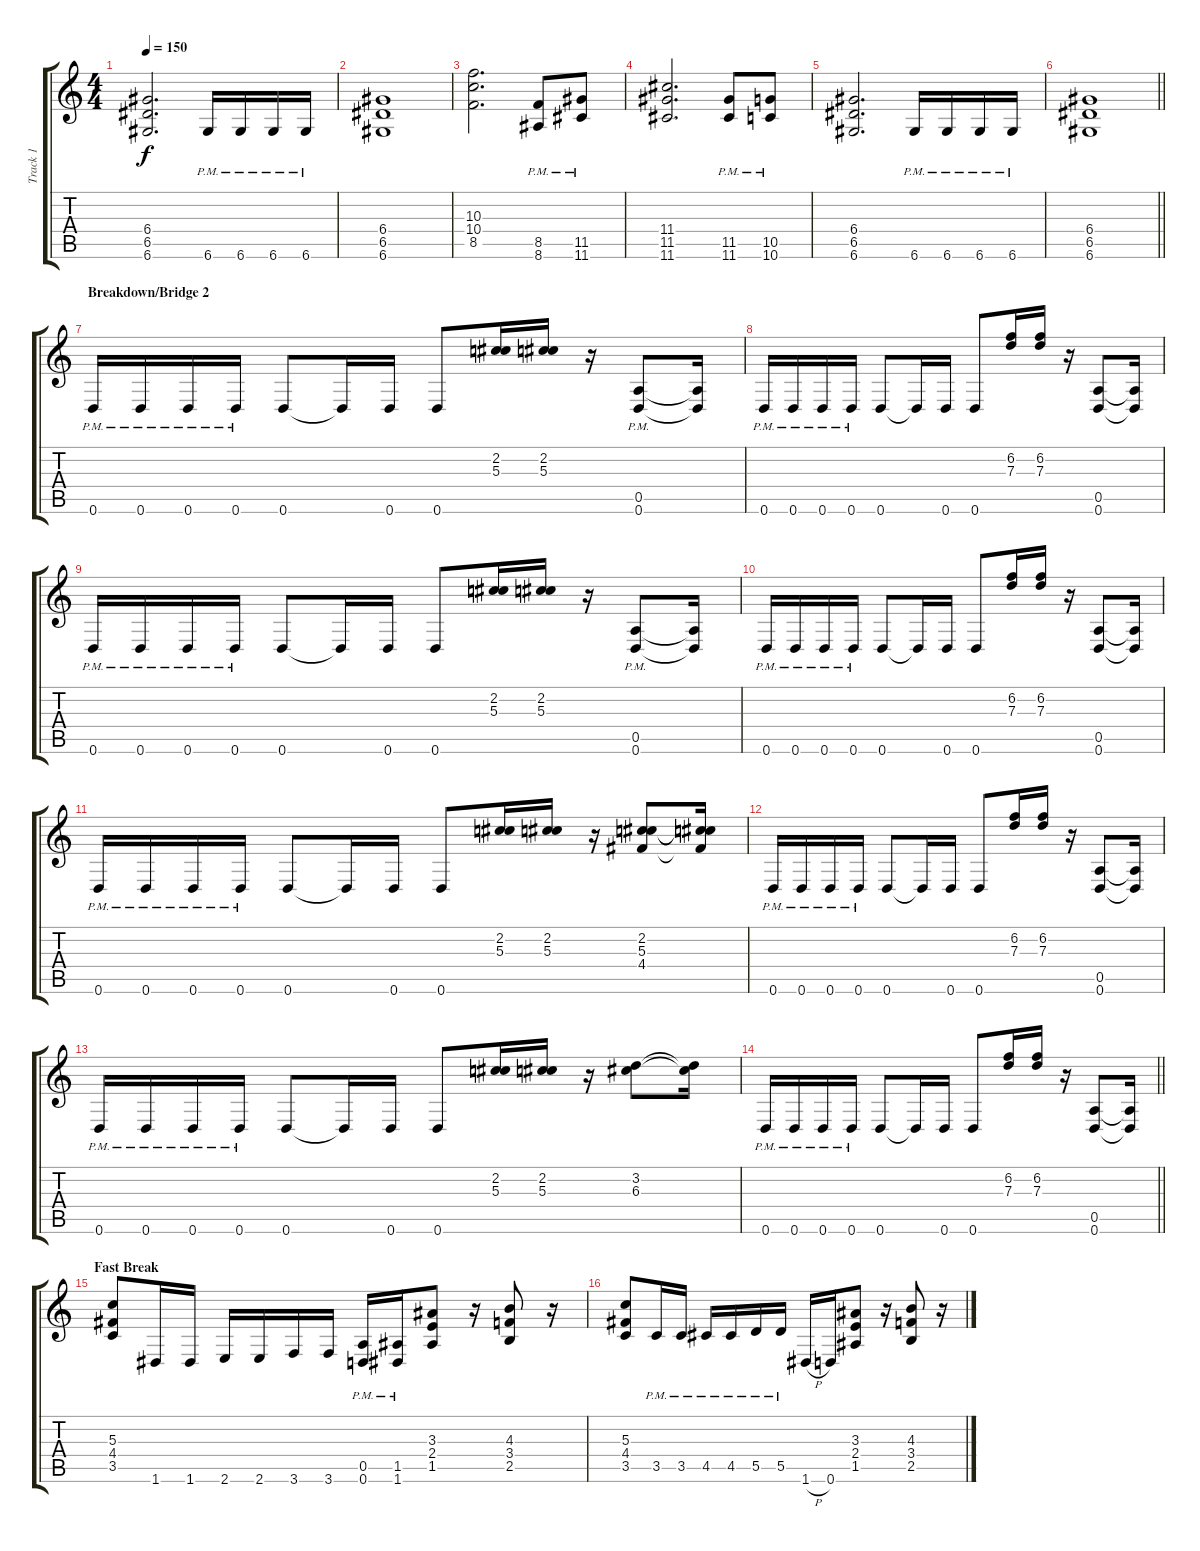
\track ("Track 1" "Track 1") {instrument distortionguitar}
\staff {score tabs}
\tuning (E4 B3 G3 D3 A2 D2) {hide}
\ts (4 4)
\tempo 150
\clef g2
\ks c
(6.4 6.5 6.6).2{d dy f} 6.6{pm}.16 6.6{pm}.16 6.6{pm}.16 6.6{pm}.16 |
(6.4 6.5 6.6).1 |
(10.3 10.4 8.5).2{d instrument distortionguitar} (8.5{pm} 8.6{pm}).8 (11.5{pm} 11.6{pm}).8 |
(11.4 11.5 11.6).2{d} (11.5{pm} 11.6{pm}).8 (10.5{pm} 10.6{pm}).8 |
(6.4 6.5 6.6).2{d} 6.6{pm}.16 6.6{pm}.16 6.6{pm}.16 6.6{pm}.16 |
\barLineRight lightlight
(6.4 6.5 6.6).1 |
\section ("" "Breakdown/Bridge 2")
0.6{pm}.16 0.6{pm}.16 0.6{pm}.16 0.6{pm}.16 0.6.8 0.6{t}.16 0.6.16 0.6.8 (2.2 5.3).16 (2.2 5.3).16 r.16 (0.5{pm} 0.6{pm}).8 (0.5{t} 0.6{t}).16 |
0.6{pm}.16 0.6{pm}.16 0.6{pm}.16 0.6{pm}.16 0.6.8 0.6{t}.16 0.6.16 0.6.8 (6.2 7.3).16 (6.2 7.3).16 r.16 (0.5 0.6).8 (0.5{t} 0.6{t}).16 |
0.6{pm}.16 0.6{pm}.16 0.6{pm}.16 0.6{pm}.16 0.6.8 0.6{t}.16 0.6.16 0.6.8 (2.2 5.3).16 (2.2 5.3).16 r.16 (0.5{pm} 0.6{pm}).8 (0.5{t} 0.6{t}).16 |
0.6{pm}.16 0.6{pm}.16 0.6{pm}.16 0.6{pm}.16 0.6.8 0.6{t}.16 0.6.16 0.6.8 (6.2 7.3).16 (6.2 7.3).16 r.16 (0.5 0.6).8 (0.5{t} 0.6{t}).16 |
0.6{pm}.16 0.6{pm}.16 0.6{pm}.16 0.6{pm}.16 0.6.8 0.6{t}.16 0.6.16 0.6.8 (2.2 5.3).16 (2.2 5.3).16 r.16 (2.2 5.3 4.4).8 (2.2{t} 5.3{t} 4.4{t}).16 |
0.6{pm}.16 0.6{pm}.16 0.6{pm}.16 0.6{pm}.16 0.6.8 0.6{t}.16 0.6.16 0.6.8 (6.2 7.3).16 (6.2 7.3).16 r.16 (0.5 0.6).8 (0.5{t} 0.6{t}).16 |
0.6{pm}.16 0.6{pm}.16 0.6{pm}.16 0.6{pm}.16 0.6.8 0.6{t}.16 0.6.16 0.6.8 (2.2 5.3).16 (2.2 5.3).16 r.16 (3.2 6.3).8 (3.2{t} 6.3{t}).16 |
\barLineRight lightlight
0.6{pm}.16 0.6{pm}.16 0.6{pm}.16 0.6{pm}.16 0.6.8 0.6{t}.16 0.6.16 0.6.8 (6.2 7.3).16 (6.2 7.3).16 r.16 (0.5 0.6).8 (0.5{t} 0.6{t}).16 |
\section ("" "Fast Break")
(5.3 4.4 3.5).8 1.6.16 1.6.16 2.6.16 2.6.16 3.6.16 3.6.16 (0.5{pm} 0.6{pm}).16 (1.5{pm} 1.6{pm}).16 (3.3 2.4 1.5).8 r.16 (4.3 3.4 2.5).8 r.16 |
(5.3 4.4 3.5).8 3.5{pm}.16 3.5{pm}.16 4.5{pm}.16 4.5{pm}.16 5.5{pm}.16 5.5{pm}.16 1.6{h}.16 0.6.16 (3.3 2.4 1.5).8 r.16 (4.3 3.4 2.5).8 r.16
